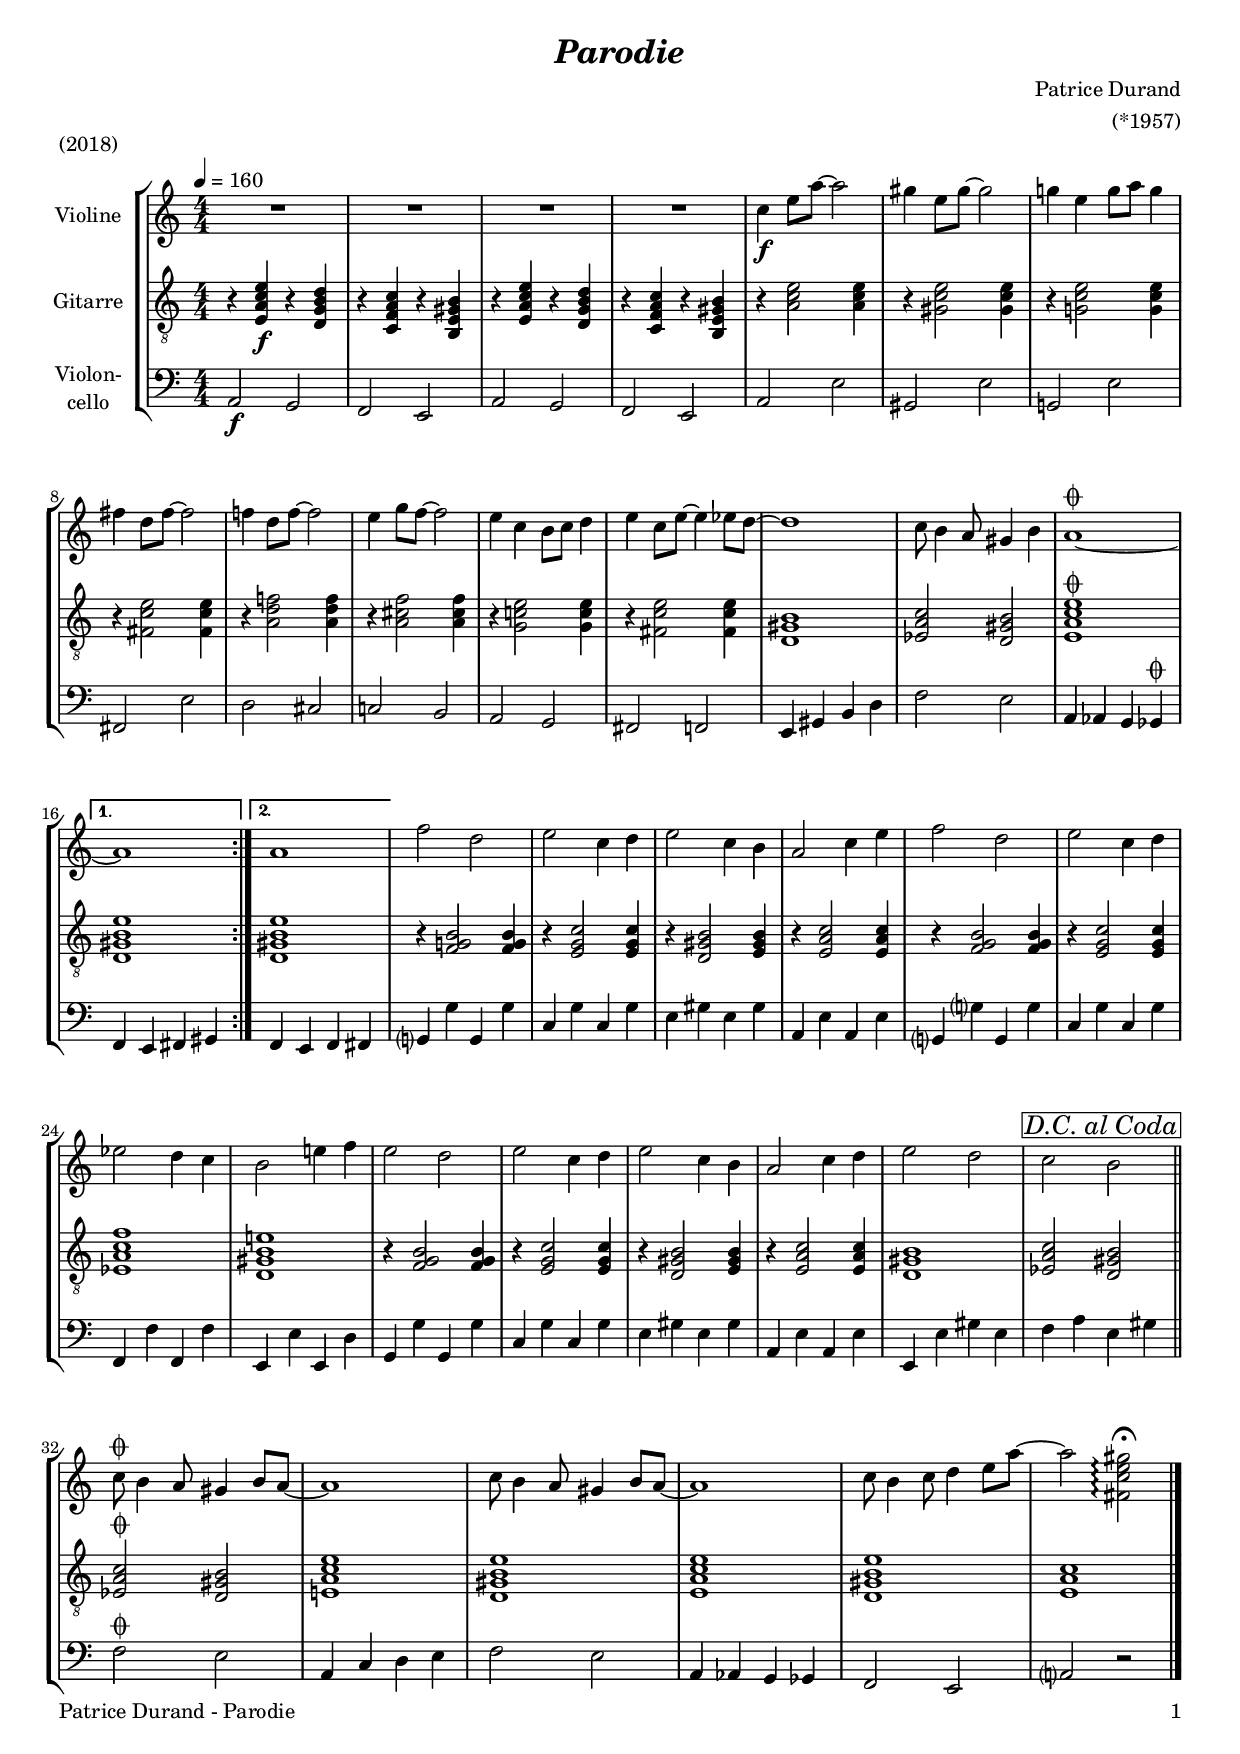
\version "2.24.4"
\include "deutsch.ly"

#(set-global-staff-size 18)

\header {
  title     = \markup \bold \italic "Parodie"
  composer  = "Patrice Durand"
  arranger  = "(*1957)"
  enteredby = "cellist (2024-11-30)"
  piece     = "(2018)"
}

voiceconsts = {
  \key a \minor
  \time 4/4
  \clef "treble"
  \numericTimeSignature
  \compressEmptyMeasures
  % Set default beaming for all staves
%  \set Timing.beamExceptions = #'()
%  \set Timing.baseMoment     = #(ly:make-moment 1 4)
%  \set Timing.beatStructure  = #'(1 1 1)
  \tempo 4=160
}

mist = "string ensemble 1"
mivl = "violin"
miba = "cello"
migt = "acoustic guitar (nylon)"
mipz = "pizzicato strings"

dcac = \mark \markup \box \italic "D.C. al Coda"
rit  = \mark \markup \box \italic "rit."

va = \relative c'' {
  \voiceconsts

  \repeat volta 2 {
    R1*4
    c4\f e8 a~ a2

    gis4 e8 gis~ gis2
    g!4 e g8 a g4
    fis d8 fis~ fis2
    f!4 d8 f~ f2
    e4 g8 f~ f2

    e4 c h8 c d4
    e c8 e~ e4 es8 d~
    d1
    c8 h4 a8 gis4 h
    a1~\coda
  }
  \alternative {
    { a }
    { a }
  }
  f'2 d
  e c4 d
  e2 c4 h

  a2 c4 e
  f2 d
  e c4 d
  es2 d4 c
  h2 e!4 f

  e2 d
  e c4 d
  e2 c4 h
  a2 c4 d
  e2 d
  c \dcac h \bar "||" \break

  c8\coda h4 a8 gis4 h8 a~
  a1
  c8 h4 a8 gis4 h8 a~
  a1
  c8 h4 c8 d4 e8 a~
  a2 <fis, c' e gis>\arpeggio\fermata \bar "|."
}

vb = \relative c {
  \voiceconsts
  \clef "treble_8"
  
  \repeat volta 2 {
    r4 <e a c e>\f r <d g h d>
    r <c f a c> r <h e gis h>
    r <e a c e> r <d g h d>
    r <c f a c> r <h e gis h>
    r <a' c e>2 <a c e>4

    r <gis c e>2 <gis c e>4
    r <g! c e>2 <g c e>4
    r <fis c' e>2 <fis c' e>4
    r <a d f!>2 <a d f>4
    r <a cis f>2 <a cis f>4

    r <g c! e>2 <g c e>4
    r <fis c' e>2 <fis c' e>4
    <d gis h>1
    <es a c>2 <d gis h>
    <e a c e>1\coda
  }
  \alternative {
    { <d gis h e> }
    { <d gis h e> }
  }
  r4 <f g! h>2 <f g h>4
  r <e g c>2 <e g c>4
  r <d gis h>2 <e gis h>4

  r <e a c>2 <e a c>4
  r <f g h>2 <f g h>4
  r <e g c>2 <e g c>4
  <es a c f>1
  <d gis h e!>

  r4 <f g h>2 <f g h>4
  r <e g c>2 <e g c>4
  r <d gis h>2 <e gis h>4
  r <e a c>2 <e a c>4
  <d gis h>1
  <es a c>2 \dcac <d gis h> \bar "||" \break

  <es a c>\coda <d gis h>
  <e! a c e>1
  <d gis h e>
  <e a c e>
  <d gis h e>
  <e a c> \bar "|."
}

vc = \relative c {
  \voiceconsts
  \clef "bass"
  
  \repeat volta 2 {
    a2\f g
    f e
    a g
    f e
    a e'

    gis, e'
    g,! e'
    fis, e'
    d cis
    c! h

    a g
    fis f
    e4 gis h d
    f2 e
    a,4 as g ges\coda
  }
  \alternative {
    { f e fis gis }
    { f e f fis }
  }
  g? g' g, g'
  c, g' c, g'
  e gis e gis

  a, e' a, e'
  g,? g'? g, g'
  c, g' c, g'
  f, f' f, f'
  e, e' e, d'

  g, g' g, g'
  c, g' c, g'
  e gis e gis
  a, e' a, e'
  e, e' gis e
  f a \dcac e gis \bar "||" \break

  f2\coda e
  a,4 c d e
  f2 e
  a,4 as g ges
  f2 e
  a? r \bar "|."
}


music = \new StaffGroup <<
      \new Staff {
	\set Staff.midiInstrument = \mivl
	\set Staff.instrumentName = \markup \center-column { "Violine" }
	\transpose a a { \va }
      }

      \new Staff {
	\set Staff.midiInstrument = \migt
	\set Staff.instrumentName = \markup \center-column { "Gitarre" }
	\transpose a a { \vb }
      }

      \new Staff {
	\set Staff.midiInstrument = \miba
	\set Staff.instrumentName = \markup \center-column { "Violon-" "cello" }
	\transpose a a { \vc }
      }
>>

\book {
   \paper {
    print-page-number = ##t
    print-first-page-number = ##t
    ragged-last-bottom = ##f
    oddHeaderMarkup = \markup \null
    evenHeaderMarkup = \markup \null
    oddFooterMarkup = \markup {
      \fill-line {
        \if \should-print-page-number
        "Patrice Durand - Parodie" \fromproperty #'page:page-number-string
      }
    }
    evenFooterMarkup = \oddFooterMarkup
  } \score {
    \music
    \layout {}
  }

  \score {
    \unfoldRepeats \music

    \midi {
      \context {
        \Score
      }
    }
  }
}